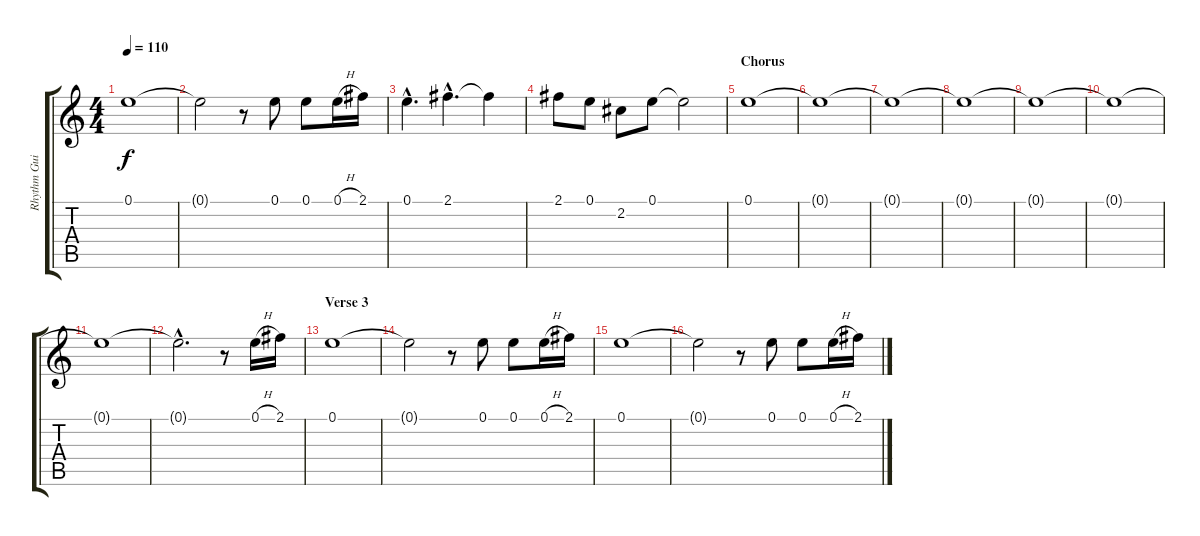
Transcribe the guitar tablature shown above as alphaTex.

\track ("Rhythm Guitar" "Rhythm Gui") {instrument distortionguitar}
\staff {score tabs}
\tuning (E4 B3 G3 D3 A2 E2) {hide}
\ts (4 4)
\tempo 110
\clef g2
\ks c
0.1.1{dy f} |
0.1{t}.2 r.8 0.1.8 0.1.8 0.1{h}.16 2.1.16 |
0.1{hac}.4{d} 2.1{hac}.4{d} 2.1{t}.4 |
2.1.8 0.1.8 2.2.8 0.1.8 0.1{t}.2 |
\section ("" "Chorus")
0.1.1 |
0.1{t}.1 |
0.1{t}.1 |
0.1{t}.1 |
0.1{t}.1 |
0.1{t}.1 |
0.1{t}.1 |
0.1{hac t}.2{d} r.8 0.1{h}.16 2.1.16 |
\section ("" "Verse 3")
0.1.1 |
0.1{t}.2 r.8 0.1.8 0.1.8 0.1{h}.16 2.1.16 |
0.1.1 |
0.1{t}.2 r.8 0.1.8 0.1.8 0.1{h}.16 2.1.16
